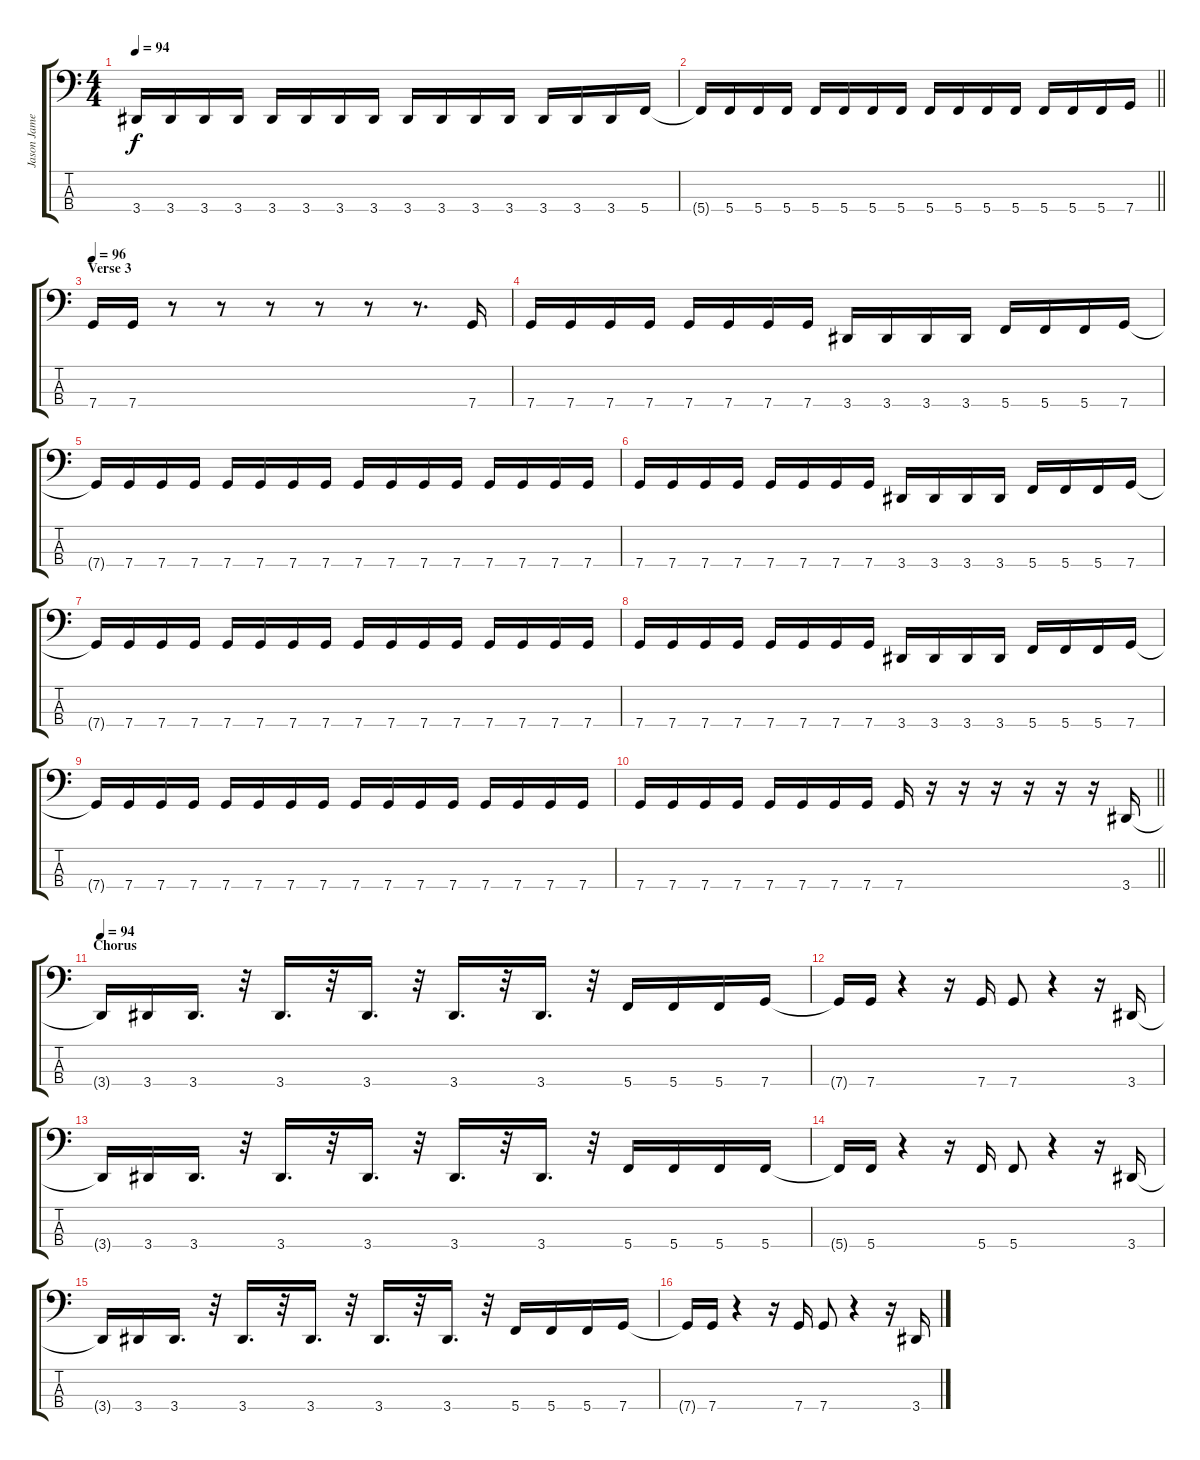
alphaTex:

\track ("Jason James" "Jason Jame") {instrument electricbasspick}
\staff {score tabs}
\tuning (F2 C2 G1 C1) {hide}
\ts (4 4)
\tempo 94
\clef f4
\ks c
3.4{t}.16{dy f} 3.4.16 3.4.16 3.4.16 3.4.16 3.4.16 3.4.16 3.4.16 3.4.16 3.4.16 3.4.16 3.4.16 3.4.16 3.4.16 3.4.16 5.4.16 |
\barLineRight lightlight
5.4{t}.16 5.4.16 5.4.16 5.4.16 5.4.16 5.4.16 5.4.16 5.4.16 5.4.16 5.4.16 5.4.16 5.4.16 5.4.16 5.4.16 5.4.16 7.4.16 |
\section ("" "Verse 3")
\tempo 96
7.4.16 7.4.16 r.8 r.8 r.8 r.8 r.8 r.8{d} 7.4.16 |
7.4.16 7.4.16 7.4.16 7.4.16 7.4.16 7.4.16 7.4.16 7.4.16 3.4.16 3.4.16 3.4.16 3.4.16 5.4.16 5.4.16 5.4.16 7.4.16 |
7.4{t}.16 7.4.16 7.4.16 7.4.16 7.4.16 7.4.16 7.4.16 7.4.16 7.4.16 7.4.16 7.4.16 7.4.16 7.4.16 7.4.16 7.4.16 7.4.16 |
7.4.16 7.4.16 7.4.16 7.4.16 7.4.16 7.4.16 7.4.16 7.4.16 3.4.16 3.4.16 3.4.16 3.4.16 5.4.16 5.4.16 5.4.16 7.4.16 |
7.4{t}.16 7.4.16 7.4.16 7.4.16 7.4.16 7.4.16 7.4.16 7.4.16 7.4.16 7.4.16 7.4.16 7.4.16 7.4.16 7.4.16 7.4.16 7.4.16 |
7.4.16 7.4.16 7.4.16 7.4.16 7.4.16 7.4.16 7.4.16 7.4.16 3.4.16 3.4.16 3.4.16 3.4.16 5.4.16 5.4.16 5.4.16 7.4.16 |
7.4{t}.16 7.4.16 7.4.16 7.4.16 7.4.16 7.4.16 7.4.16 7.4.16 7.4.16 7.4.16 7.4.16 7.4.16 7.4.16 7.4.16 7.4.16 7.4.16 |
\barLineRight lightlight
7.4.16 7.4.16 7.4.16 7.4.16 7.4.16 7.4.16 7.4.16 7.4.16 7.4.16 r.16 r.16 r.16 r.16 r.16 r.16 3.4.16 |
\section ("" "Chorus")
\tempo 94
3.4{t}.16 3.4.16 3.4.16{d} r.32 3.4.16{d} r.32 3.4.16{d} r.32 3.4.16{d} r.32 3.4.16{d} r.32 5.4.16 5.4.16 5.4.16 7.4.16 |
7.4{t}.16 7.4.16 r.4 r.16 7.4.16 7.4.8 r.4 r.16 3.4.16 |
3.4{t}.16 3.4.16 3.4.16{d} r.32 3.4.16{d} r.32 3.4.16{d} r.32 3.4.16{d} r.32 3.4.16{d} r.32 5.4.16 5.4.16 5.4.16 5.4.16 |
5.4{t}.16 5.4.16 r.4 r.16 5.4.16 5.4.8 r.4 r.16 3.4.16 |
3.4{t}.16 3.4.16 3.4.16{d} r.32 3.4.16{d} r.32 3.4.16{d} r.32 3.4.16{d} r.32 3.4.16{d} r.32 5.4.16 5.4.16 5.4.16 7.4.16 |
7.4{t}.16 7.4.16 r.4 r.16 7.4.16 7.4.8 r.4 r.16 3.4.16
